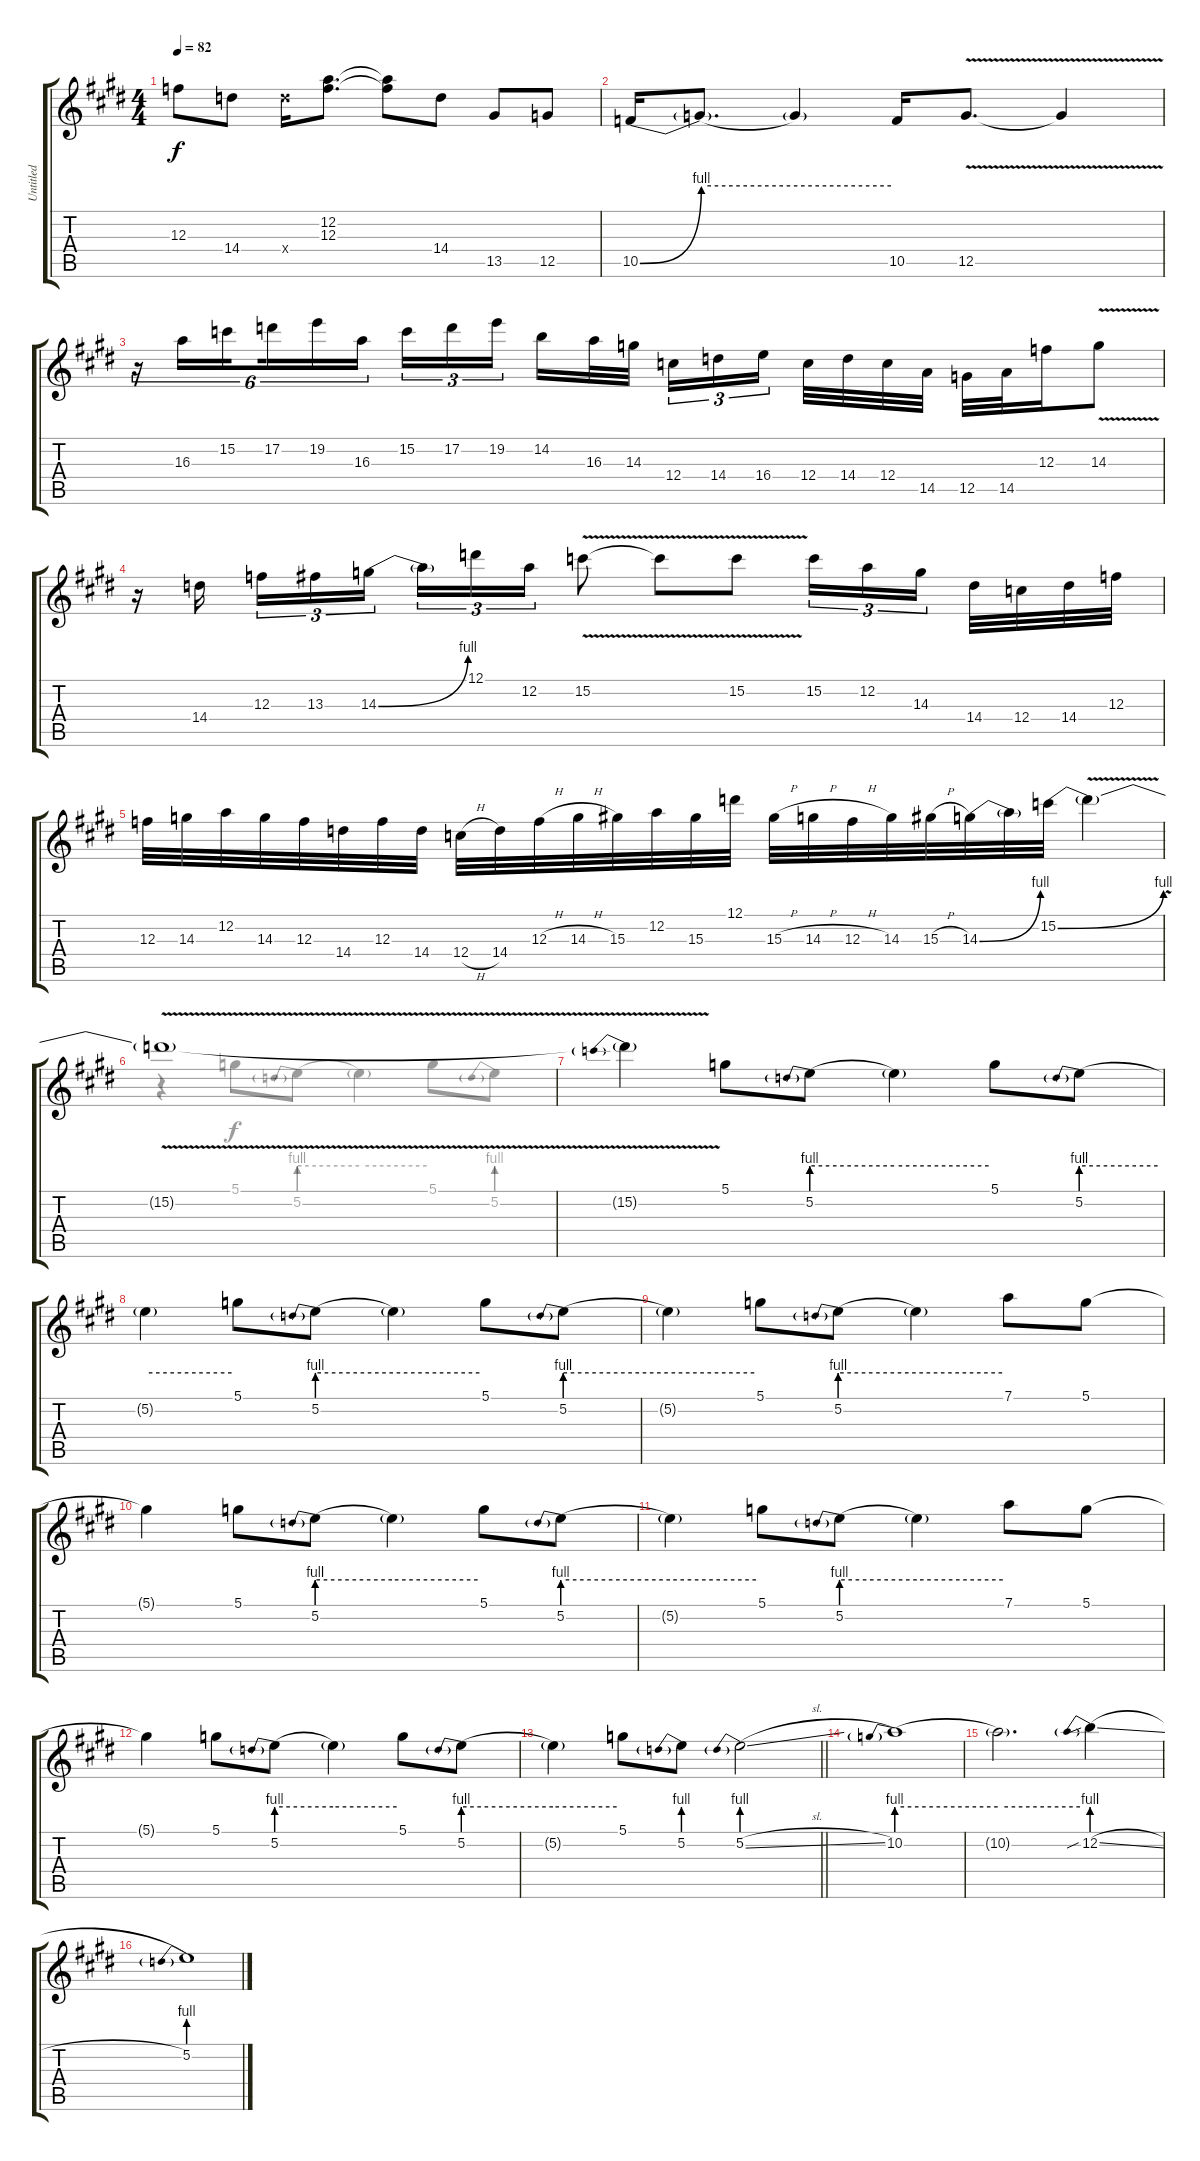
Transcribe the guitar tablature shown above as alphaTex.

\track ("Untitled" "Untitled") {instrument distortionguitar}
\staff {score tabs}
\tuning (D4 A3 F3 C3 G2 D2) {hide}
\voice
\ts (4 4)
\tempo 82
\clef g2
\ks e
12.3.8{dy f} 14.4.8 14.4{x}.16 (12.2 12.3).8{d} (12.2{t} 12.3{t}).8 14.4.8 13.5.8 12.5.8 |
\ks c#minor
10.5{be (bend 0 0 60 4)}.16 10.5{be (hold 0 4 60 4) t}.8{d} 10.5{t}.4 10.5.16 12.5{v}.8{d} 12.5{v t}.4 |
r.16{tu (6 4)} 16.3.16{tu (6 4)} 15.2.16{tu (6 4) beam splitsecondary} 17.2.16{tu (6 4)} 19.2.16{tu (6 4)} 16.3.16{tu (6 4)} 15.2.16{tu (3 2)} 17.2.16{tu (3 2)} 19.2.16{tu (3 2) beam splitsecondary} 14.2.16 16.3.32 14.3.32 12.4.16{tu (3 2)} 14.4.16{tu (3 2)} 16.4.16{tu (3 2) beam splitsecondary} 12.4.32 14.4.32 12.4.32 14.5.32 12.5.32 14.5.32 12.3.16 14.3{v}.8 |
\ks e
r.16 14.4.16{beam splitsecondary} 12.3.16{tu (3 2)} 13.3.16{tu (3 2)} 14.3{be (bend 0 0 60 4)}.16{tu (3 2)} 14.3{t}.16{tu (3 2)} 12.1.16{tu (3 2)} 12.2.16{tu (3 2)} 15.2{v}.8 15.2{v t}.8 15.2{v}.8 15.2.16{tu (3 2)} 12.2.16{tu (3 2)} 14.3.16{tu (3 2) beam splitsecondary} 14.4.32 12.4.32 14.4.32 12.3.32 |
\ks c#minor
12.3.32 14.3.32 12.2.32 14.3.32 12.3.32 14.4.32 12.3.32 14.4.32 12.4{h}.32 14.4.32 12.3{h}.32 14.3{h}.32 15.3.32 12.2.32 15.3.32 12.1.32 15.3{h}.32 14.3{h}.32 12.3{h}.32 14.3.32 15.3{h}.32 14.3{be (bend 0 0 60 4)}.32 14.3{t}.32 15.2{be (bend 0 0 60 4)}.32 15.2{v t}.4 |
\ks e
15.2{v t}.1 |
\ks c#minor
15.2{be (prebend 0 4 60 4) t}.4 5.1.8 5.2{be (prebend 0 4 60 4)}.8 5.2{be (hold 0 4 60 4) t}.4 5.1.8 5.2{be (prebend 0 4 60 4)}.8 |
5.2{be (hold 0 4 60 4) t}.4 5.1.8 5.2{be (prebend 0 4 60 4)}.8 5.2{be (hold 0 4 60 4) t}.4 5.1.8 5.2{be (prebend 0 4 60 4)}.8 |
\ks e
5.2{be (hold 0 4 60 4) t}.4 5.1.8 5.2{be (prebend 0 4 60 4)}.8 5.2{be (hold 0 4 60 4) t}.4 7.1.8 5.1.8 |
\ks c#minor
5.1{t}.4 5.1.8 5.2{be (prebend 0 4 60 4)}.8 5.2{be (hold 0 4 60 4) t}.4 5.1.8 5.2{be (prebend 0 4 60 4)}.8 |
5.2{be (hold 0 4 60 4) t}.4 5.1.8 5.2{be (prebend 0 4 60 4)}.8 5.2{be (hold 0 4 60 4) t}.4 7.1.8 5.1.8 |
5.1{t}.4 5.1.8 5.2{be (prebend 0 4 60 4)}.8 5.2{be (hold 0 4 60 4) t}.4 5.1.8 5.2{be (prebend 0 4 60 4)}.8 |
\barLineRight lightlight
\ks e
5.2{be (hold 0 4 60 4) t}.4 5.1.8 5.2{be (prebend 0 4 60 4)}.8 5.2{be (prebend 0 4 60 4) sl}.2 |
\section ("" " ")
\ks c#minor
10.2{be (prebend 0 4 60 4)}.1 |
10.2{be (hold 0 4 60 4) t}.2{d} 12.2{be (prebend 0 4 60 4) sib sl}.4 |
\ks e
5.2{be (prebend 0 4 60 4)}.1
\voice
\clef g2
\ottava regular
\simile none
\ks e
|
\ks c#minor
|
|
\ks e
|
\ks c#minor
|
\ks e
r.4 5.1.8 5.2{be (prebend 0 4 60 4)}.8 5.2{be (hold 0 4 60 4) t}.4 5.1.8 5.2{be (prebend 0 4 60 4)}.8 |
\ks c#minor
|
|
\ks e
|
\ks c#minor
|
|
|
\barLineRight lightlight
\ks e
|
\ks c#minor
|
|
\ks e
